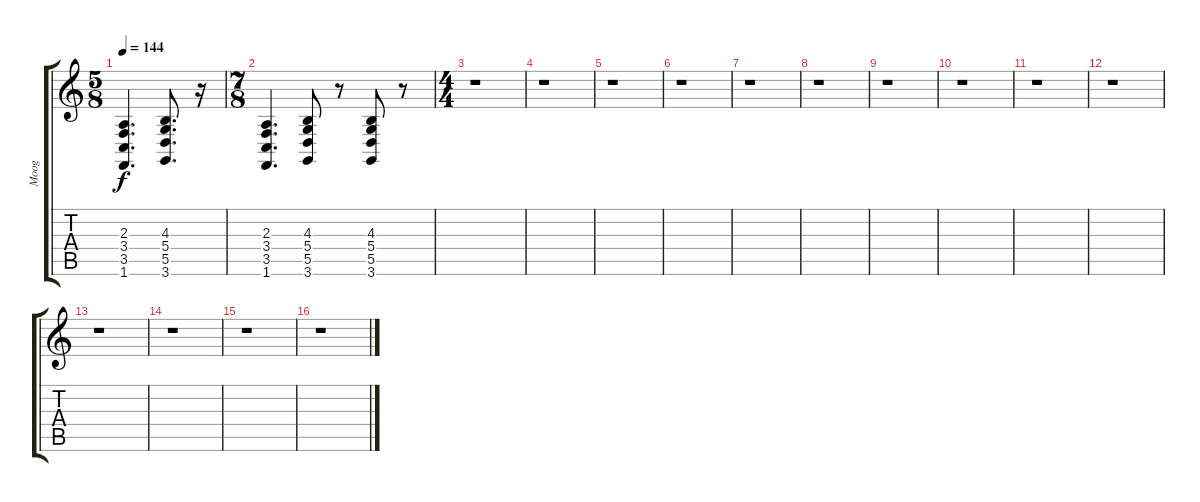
\track ("Moog" "Moog") {instrument lead2sawtooth}
\staff {score tabs}
\tuning (E4 B3 G3 D3 A2 E2) {hide}
\ts (5 8)
\tempo 144
\clef g2
\ks c
(2.3 3.4 3.5 1.6).4{d dy f} (4.3 5.4 5.5 3.6).8{d} r.16 |
\ts (7 8)
(2.3 3.4 3.5 1.6).4{d} (4.3 5.4 5.5 3.6).8 r.8 (4.3 5.4 5.5 3.6).8 r.8 |
\ts (4 4)
r.1 |
r.1 |
r.1 |
r.1 |
r.1 |
r.1 |
r.1 |
r.1 |
r.1 |
r.1 |
r.1 |
r.1 |
r.1 |
r.1
